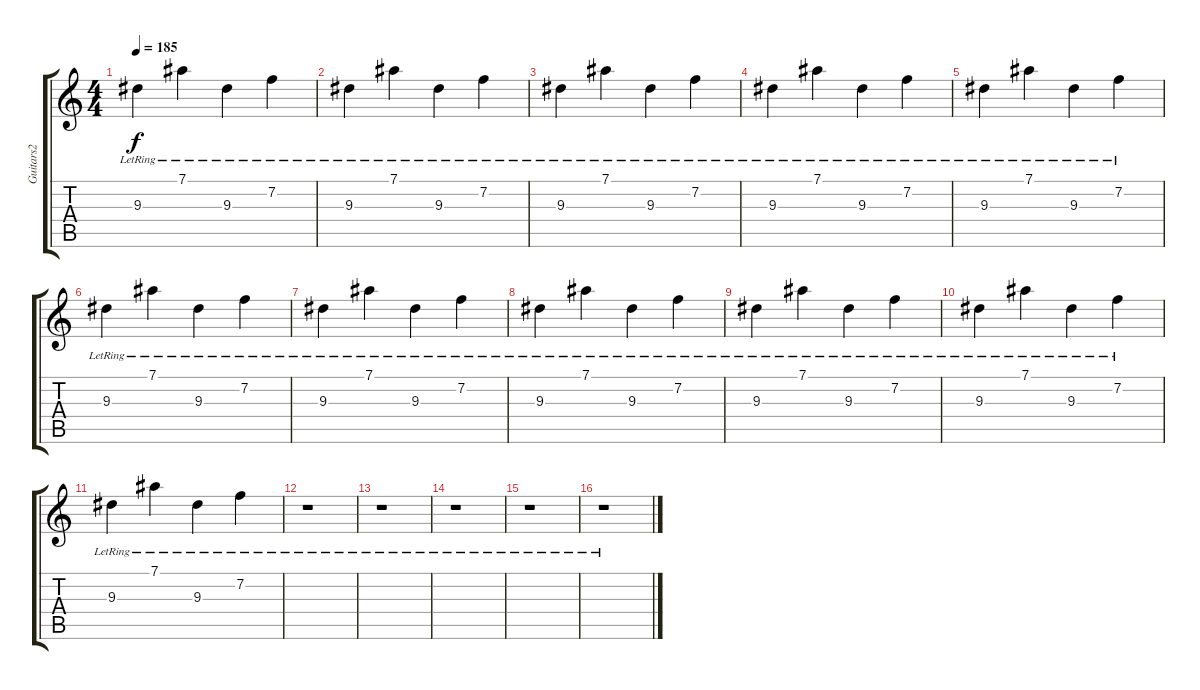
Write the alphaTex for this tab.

\track ("Guitars2" "Guitars2") {instrument distortionguitar}
\staff {score tabs}
\tuning (Eb4 Bb3 Gb3 Db3 Ab2 Eb2) {hide}
\ts (4 4)
\tempo 185
\clef g2
\ks c
9.3{lr}.4{dy f} 7.1{lr}.4 9.3{lr}.4 7.2{lr}.4 |
9.3{lr}.4 7.1{lr}.4 9.3{lr}.4 7.2{lr}.4 |
9.3{lr}.4 7.1{lr}.4 9.3{lr}.4 7.2{lr}.4 |
9.3{lr}.4 7.1{lr}.4 9.3{lr}.4 7.2{lr}.4 |
9.3{lr}.4 7.1{lr}.4 9.3{lr}.4 7.2{lr}.4 |
9.3{lr}.4 7.1{lr}.4 9.3{lr}.4 7.2{lr}.4 |
9.3{lr}.4 7.1{lr}.4 9.3{lr}.4 7.2{lr}.4 |
9.3{lr}.4 7.1{lr}.4 9.3{lr}.4 7.2{lr}.4 |
9.3{lr}.4 7.1{lr}.4 9.3{lr}.4 7.2{lr}.4 |
9.3{lr}.4 7.1{lr}.4 9.3{lr}.4 7.2{lr}.4 |
9.3{lr}.4 7.1{lr}.4 9.3{lr}.4 7.2{lr}.4 |
r.1 |
r.1 |
r.1 |
r.1 |
r.1
